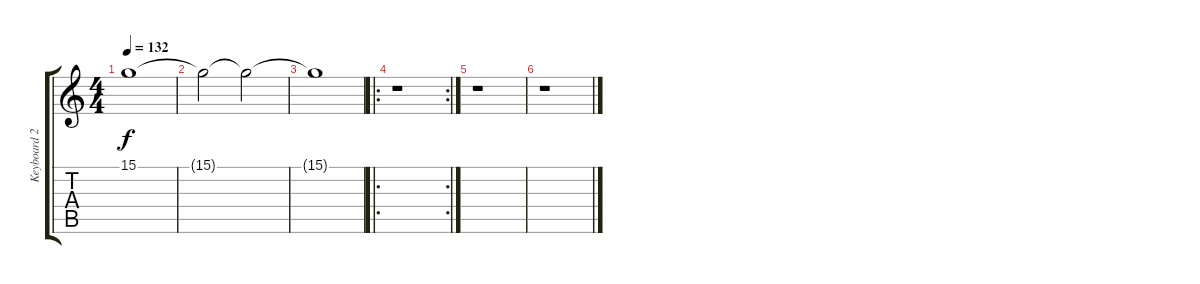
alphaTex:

\track ("Keyboard 2" "Keyboard 2") {instrument stringensemble2}
\staff {score tabs}
\tuning (E4 B3 G3 D3 A2 E2) {hide}
\ts (4 4)
\tempo 132
\clef g2
\ks c
15.1{t}.1{dy f} |
15.1{t}.2 15.1{t}.2{volume 0} |
15.1{t}.1 |
\ro
\rc 2
r.1 |
r.1 |
r.1
